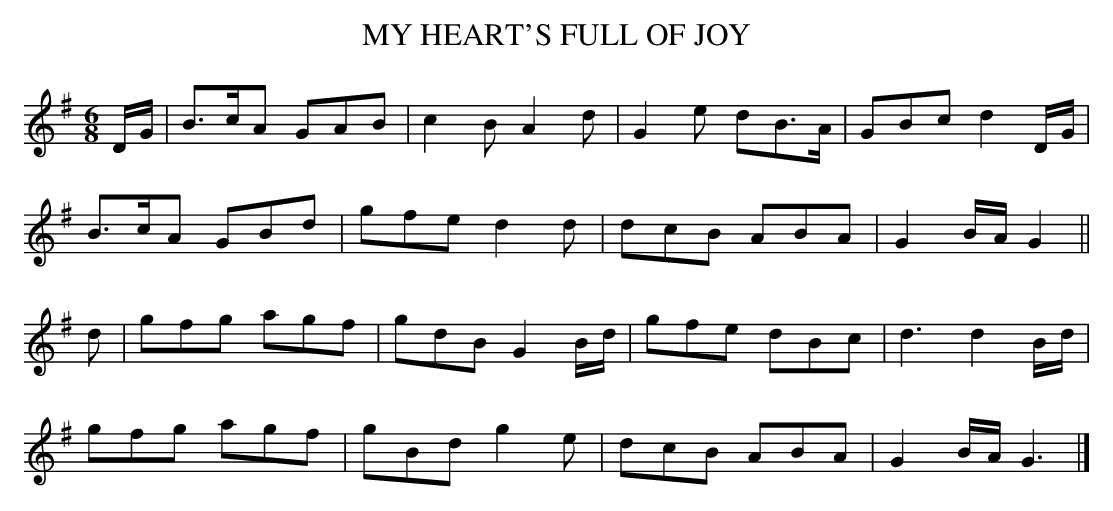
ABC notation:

X:1
T:MY HEART'S FULL OF JOY
Y:"playful"
M:6/8
L:1/8
K:G
D/G/|B>cA GAB|c2B A2d|G2e dB>A|GBc d2D/G/|
B>cA GBd|gfe d2d|dcB ABA|G2B/A/ G2||
d|gfg agf|gdB G2B/d/|gfe dBc|d3 d2B/d/|
gfg agf|gBd g2e|dcB ABA|G2B/A/ G3|]
